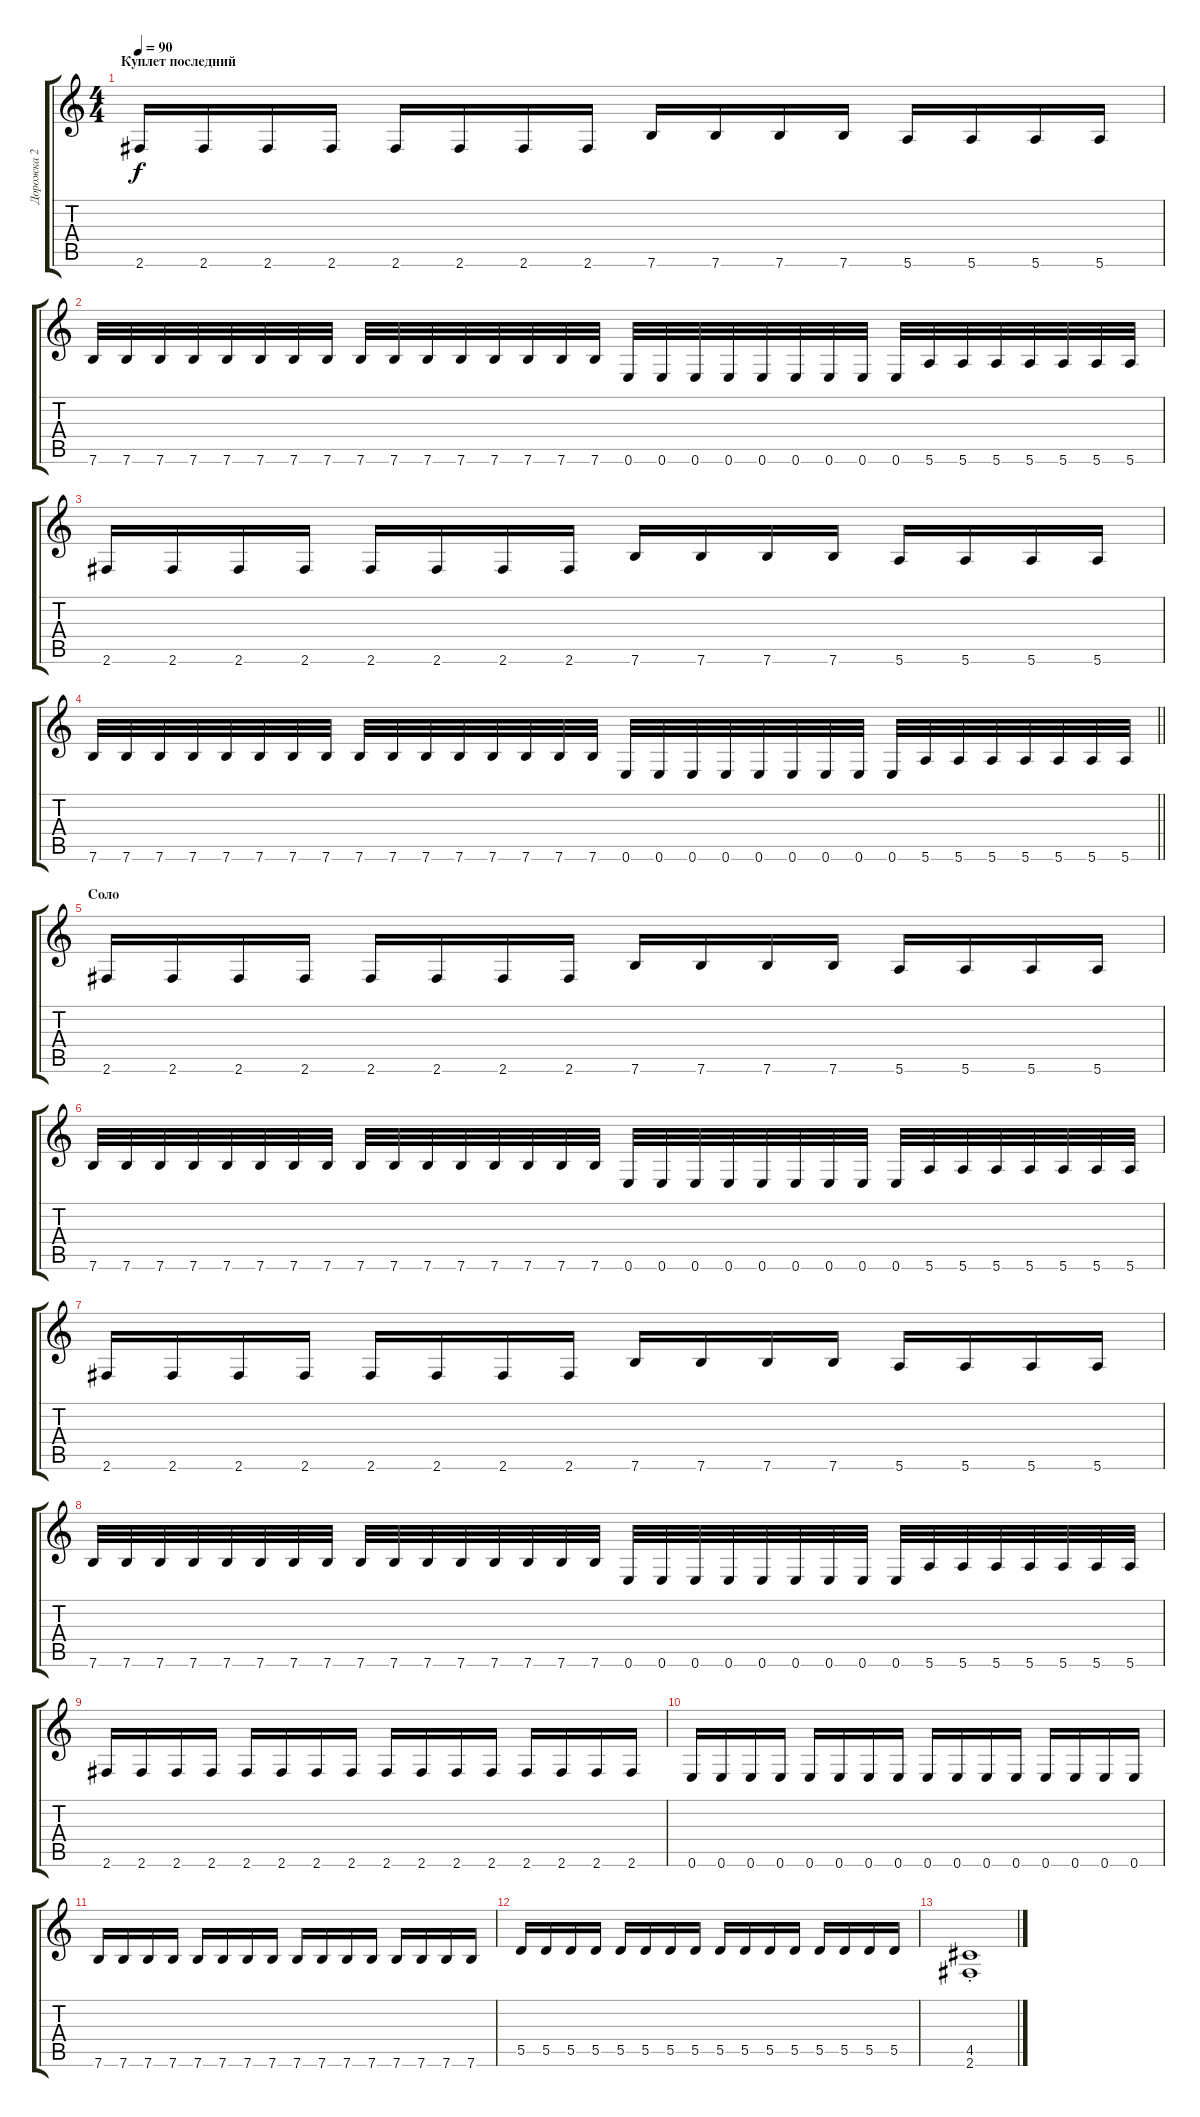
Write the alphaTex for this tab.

\track ("Дорожка 2" "Дорожка 2") {instrument distortionguitar}
\staff {score tabs}
\tuning (E4 B3 G3 D3 A2 E2) {hide}
\ts (4 4)
\section ("" "Куплет последний")
\tempo 90
\clef g2
\ks c
2.6.16{dy f} 2.6.16 2.6.16 2.6.16 2.6.16 2.6.16 2.6.16 2.6.16 7.6.16 7.6.16 7.6.16 7.6.16 5.6.16 5.6.16 5.6.16 5.6.16 |
7.6.32 7.6.32 7.6.32 7.6.32 7.6.32 7.6.32 7.6.32 7.6.32 7.6.32 7.6.32 7.6.32 7.6.32 7.6.32 7.6.32 7.6.32 7.6.32 0.6.32 0.6.32 0.6.32 0.6.32 0.6.32 0.6.32 0.6.32 0.6.32 0.6.32 5.6.32 5.6.32 5.6.32 5.6.32 5.6.32 5.6.32 5.6.32 |
2.6.16 2.6.16 2.6.16 2.6.16 2.6.16 2.6.16 2.6.16 2.6.16 7.6.16 7.6.16 7.6.16 7.6.16 5.6.16 5.6.16 5.6.16 5.6.16 |
\barLineRight lightlight
7.6.32 7.6.32 7.6.32 7.6.32 7.6.32 7.6.32 7.6.32 7.6.32 7.6.32 7.6.32 7.6.32 7.6.32 7.6.32 7.6.32 7.6.32 7.6.32 0.6.32 0.6.32 0.6.32 0.6.32 0.6.32 0.6.32 0.6.32 0.6.32 0.6.32 5.6.32 5.6.32 5.6.32 5.6.32 5.6.32 5.6.32 5.6.32 |
\section ("" "Соло")
2.6.16 2.6.16 2.6.16 2.6.16 2.6.16 2.6.16 2.6.16 2.6.16 7.6.16 7.6.16 7.6.16 7.6.16 5.6.16 5.6.16 5.6.16 5.6.16 |
7.6.32 7.6.32 7.6.32 7.6.32 7.6.32 7.6.32 7.6.32 7.6.32 7.6.32 7.6.32 7.6.32 7.6.32 7.6.32 7.6.32 7.6.32 7.6.32 0.6.32 0.6.32 0.6.32 0.6.32 0.6.32 0.6.32 0.6.32 0.6.32 0.6.32 5.6.32 5.6.32 5.6.32 5.6.32 5.6.32 5.6.32 5.6.32 |
2.6.16 2.6.16 2.6.16 2.6.16 2.6.16 2.6.16 2.6.16 2.6.16 7.6.16 7.6.16 7.6.16 7.6.16 5.6.16 5.6.16 5.6.16 5.6.16 |
7.6.32 7.6.32 7.6.32 7.6.32 7.6.32 7.6.32 7.6.32 7.6.32 7.6.32 7.6.32 7.6.32 7.6.32 7.6.32 7.6.32 7.6.32 7.6.32 0.6.32 0.6.32 0.6.32 0.6.32 0.6.32 0.6.32 0.6.32 0.6.32 0.6.32 5.6.32 5.6.32 5.6.32 5.6.32 5.6.32 5.6.32 5.6.32 |
2.6.16 2.6.16 2.6.16 2.6.16 2.6.16 2.6.16 2.6.16 2.6.16 2.6.16 2.6.16 2.6.16 2.6.16 2.6.16 2.6.16 2.6.16 2.6.16 |
0.6.16 0.6.16 0.6.16 0.6.16 0.6.16 0.6.16 0.6.16 0.6.16 0.6.16 0.6.16 0.6.16 0.6.16 0.6.16 0.6.16 0.6.16 0.6.16 |
7.6.16 7.6.16 7.6.16 7.6.16 7.6.16 7.6.16 7.6.16 7.6.16 7.6.16 7.6.16 7.6.16 7.6.16 7.6.16 7.6.16 7.6.16 7.6.16 |
5.5.16 5.5.16 5.5.16 5.5.16 5.5.16 5.5.16 5.5.16 5.5.16 5.5.16 5.5.16 5.5.16 5.5.16 5.5.16 5.5.16 5.5.16 5.5.16 |
(4.5{st} 2.6{st}).1
